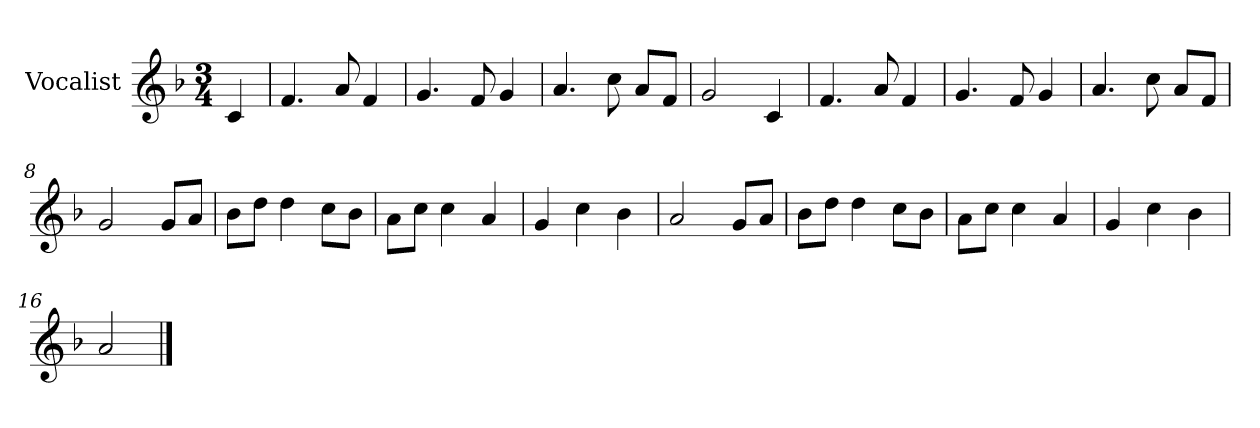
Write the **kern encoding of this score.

**kern
*part1
*staff1
*I"Vocalist
*k[b-]
*F:
*M3/4
=
4c
=1
4.f
8a
4f
=2
4.g
8f
4g
=3
4.a
8cc
8aL
8fJ
=4
2g
4c
=5
4.f
8a
4f
=6
4.g
8f
4g
=7
4.a
8cc
8aL
8fJ
=8
2g
8gL
8aJ
=9
8b-L
8ddJ
4dd
8ccL
8b-J
=10
8aL
8ccJ
4cc
4a
=11
4g
4cc
4b-
=12
2a
8gL
8aJ
=13
8b-L
8ddJ
4dd
8ccL
8b-J
=14
8aL
8ccJ
4cc
4a
=15
4g
4cc
4b-
=16
2a
==
*-
